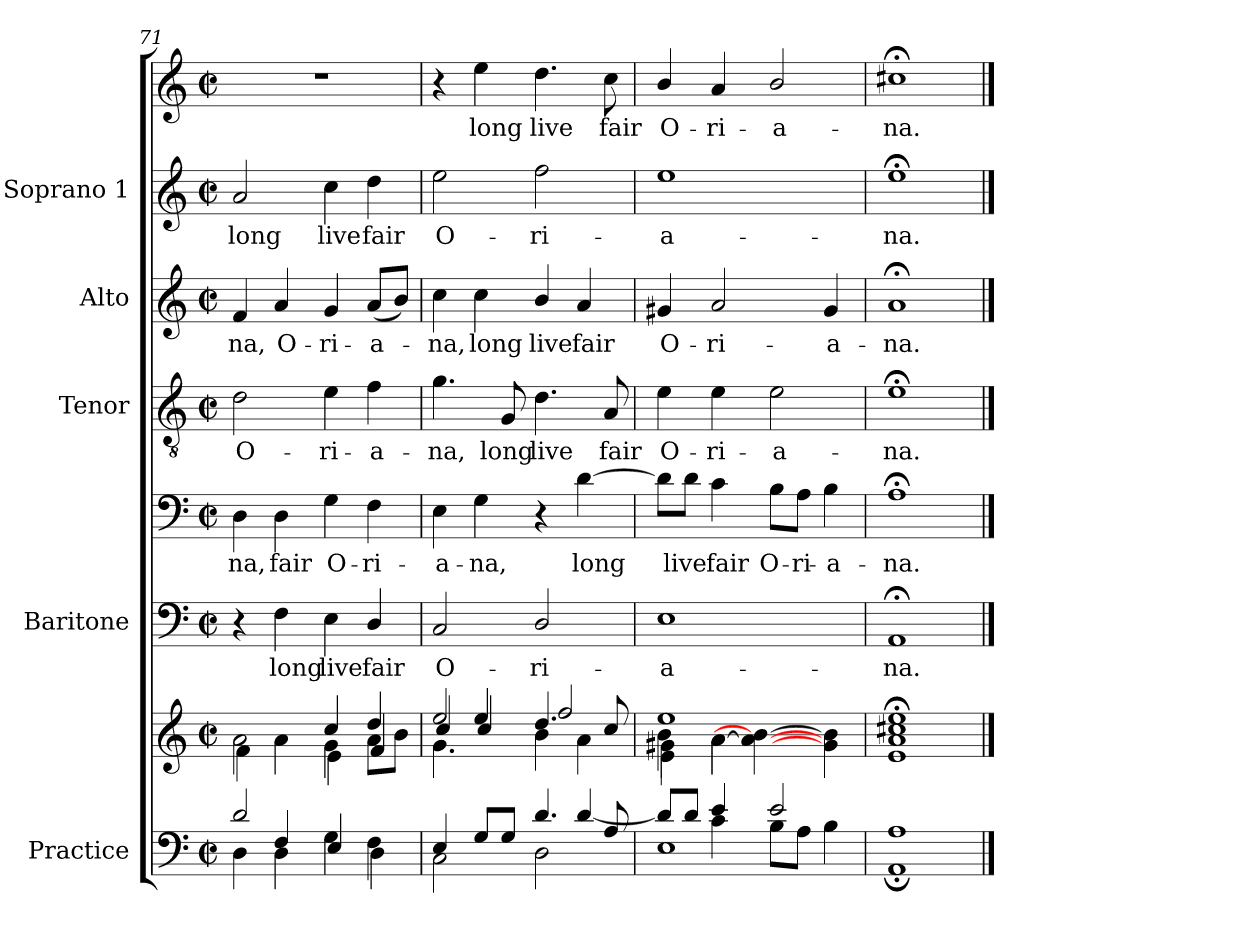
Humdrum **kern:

**kern	**kern	**kern	**text	**kern	**text	**kern	**text	**kern	**text	**kern	**text	**kern	**text
*part5	*part5	*part4	*part4	*part4	*part4	*part3	*part3	*part2	*part2	*part1	*part1	*part1	*part1
*staff8	*staff7	*staff6	*staff6	*staff5	*staff5	*staff4	*staff4	*staff3	*staff3	*staff2	*staff2	*staff1	*staff1
*I"Practice	*	*I"Baritone	*	*	*	*I"Tenor	*	*I"Alto	*	*I"Soprano 1	*	*	*
*	*	*I'B	*	*	*	*I'T	*	*I'A	*	*I'S	*	*	*
*clefF4	*clefG2	*clefF4	*	*clefF4	*	*clefGv2	*	*clefG2	*	*clefG2	*	*clefG2	*
*k[]	*k[]	*k[]	*	*k[]	*	*k[]	*	*k[]	*	*k[]	*	*k[]	*
*C:	*C:	*C:	*	*C:	*	*C:	*	*C:	*	*C:	*	*C:	*
*M2/2	*M2/2	*M2/2	*	*M2/2	*	*M2/2	*	*M2/2	*	*M2/2	*	*M2/2	*
*met(c|)	*met(c|)	*met(c|)	*	*met(c|)	*	*met(c|)	*	*met(c|)	*	*met(c|)	*	*met(c|)	*
=71	=71	=71	=71	=71	=71	=71	=71	=71	=71	=71	=71	=71	=71
*^	*^	*	*	*	*	*	*	*	*	*	*	*	*
*	*^	*	*^	*	*	*	*	*	*	*	*	*	*	*	*
*	*	*	*	*	*^	*	*	*	*	*	*	*	*	*	*	*	*
!	!	!	!	!	!	!	!	!	!	!LO:LY:b	!	!LO:LY:b	!	!LO:LY:b	!	!LO:LY:b	!	!
2d/	4D	4ryy	1ryy	2a	4f\	2ryy	4r	.	4D	na,	2d	O-	4f	-na,	2a	long	1r	.
!	!	!	!	!	!	!	!	!LO:LY:b	!	!LO:LY:b	!	!	!	!LO:LY:b	!	!	!	!
.	4D	4F	.	.	4a\	.	4F	-long	4D	fair	.	.	4a	O-	.	.	.	.
!	!	!	!	!	!	!	!	!LO:LY:b	!	!LO:LY:b	!	!LO:LY:b	!	!LO:LY:b	!	!LO:LY:b	!	!
2ryy	4G	4E	.	4cc/	4g\	4e\	4E	live	4G	O-	4e	-ri-	4g	-ri-	4cc	live	.	.
!	!	!	!	!	!	!	!	!LO:LY:b	!	!LO:LY:b	!	!LO:LY:b	!	!LO:LY:b	!	!LO:LY:b	!	!
.	4F	4D\	.	4dd/	8a\L	4f/	4D/	fair	4F	-ri-	4f	-a-	(<8aL	-a-	4dd	fair	.	.
.	.	.	.	.	8b\J	.	.	.	.	.	.	.	8bJ)	.	.	.	.	.
=72	=72	=72	=72	=72	=72	=72	=72	=72	=72	=72	=72	=72	=72	=72	=72	=72	=72	=72
!	!	!	!	!	!	!	!	!LO:LY:b	!	!LO:LY:b	!	!LO:LY:b	!	!LO:LY:b	!	!LO:LY:b	!	!
4.ryy	4E/	2C\	4ryy	2ee/	4cc	4.g\	2C	O-	4E	a-	4.g	-na,	4cc	na,	2ee	O-	4r	.
!	!	!	!	!	!	!	!	!	!	!LO:LY:b	!	!	!	!LO:LY:b	!	!	!	!LO:LY:b
.	8G/L	.	4ee	.	4cc	.	.	.	4G	-na,	.	.	4cc	long	.	.	4ee	long
!	!	!	!	!	!	!	!	!	!	!	!	!LO:LY:b	!	!	!	!	!	!
8G/yy	8G/J	.	.	.	.	2ryy	.	.	.	.	8G	long	.	.	.	.	.	.
!	!	!	!	!	!	!	!	!LO:LY:b	!	!	!	!LO:LY:b	!	!LO:LY:b	!	!LO:LY:b	!	!LO:LY:b
4.d/	4ryy	2D\	4.dd	2ff/	4b\	.	2D/	-ri-	4r	.	4.d	live	4b/	live	2ff	-ri-	4.dd	live
!	!	!	!	!	!	!	!	!	!	!LO:LY:b	!	!	!	!LO:LY:b	!	!	!	!
.	[4d/	.	.	.	4a\	.	.	.	[4d	long	.	.	4a	fair	.	.	.	.
!	!	!	!	!	!	!	!	!	!	!	!	!LO:LY:b	!	!	!	!	!	!LO:LY:b
8A/	.	.	8cc	.	.	8ryy	.	.	.	.	8A	fair	.	.	.	.	8cc	fair
=73	=73	=73	=73	=73	=73	=73	=73	=73	=73	=73	=73	=73	=73	=73	=73	=73	=73	=73
!	!	!	!	!	!	!	!	!LO:LY:b	!	!	!	!LO:LY:b	!	!LO:LY:b	!	!LO:LY:b	!	!LO:LY:b
4ryy	8d/L]	1E	4b\	1ee	4g#X\	4e\	1E	-a-	8d\L]	.	4e	O-	4g#X	O-	1ee	-a-	4b/	-O-
!	!	!	!	!	!	!	!	!	!	!LO:LY:b	!	!	!	!	!	!	!	!
.	8d/J	.	.	.	.	.	.	.	8d\J	-live	.	.	.	.	.	.	.	.
!	!	!	!	!	!	!	!	!	!	!LO:LY:b	!	!LO:LY:b	!	!LO:LY:b	!	!	!	!LO:LY:b
4e	4c	.	4a\	.	[4a\	2.ryy	.	.	4c	fair	4e	-ri-	2a	-ri-	.	.	4a	-ri-
!	!	!	!	!	!	!	!	!	!	!LO:LY:b	!	!LO:LY:b	!	!	!	!	!	!LO:LY:b
2e/	8BL	.	2b/yy	.	4a\_ 4b\_	.	.	.	8B\L	O-	2e	-a-	.	.	.	.	2b/	-a-
!	!	!	!	!	!	!	!	!	!	!LO:LY:b	!	!	!	!	!	!	!	!
.	8AJ	.	.	.	.	.	.	.	8A\J	-ri-	.	.	.	.	.	.	.	.
!	!	!	!	!	!	!	!	!	!	!LO:LY:b	!	!	!	!LO:LY:b	!	!	!	!
.	4B	.	.	.	4g#\] 4b\]	.	.	.	4B	-a-	.	.	4g#	-a-	.	.	.	.
*	*v	*v	*	*	*	*	*	*	*	*	*	*	*	*	*	*	*	*
=74	=74	=74	=74	=74	=74	=74	=74	=74	=74	=74	=74	=74	=74	=74	=74	=74	=74
!	!	!	!	!	!	!	!LO:LY:b	!	!LO:LY:b	!	!LO:LY:b	!	!LO:LY:b	!	!LO:LY:b	!	!LO:LY:b
1A	1AA;	1cc#X	1ee	1a;<	1e	1AA;<	na.	1A;<	-na.	1e;<	-na.	1a;<	-na.	1ee;<	na.	1cc#X;<	-na.
*v	*v	*	*	*	*	*	*	*	*	*	*	*	*	*	*	*	*
*	*v	*v	*v	*v	*	*	*	*	*	*	*	*	*	*	*	*
==	==	==	==	==	==	==	==	==	==	==	==	==	==
*-	*-	*-	*-	*-	*-	*-	*-	*-	*-	*-	*-	*-	*-
